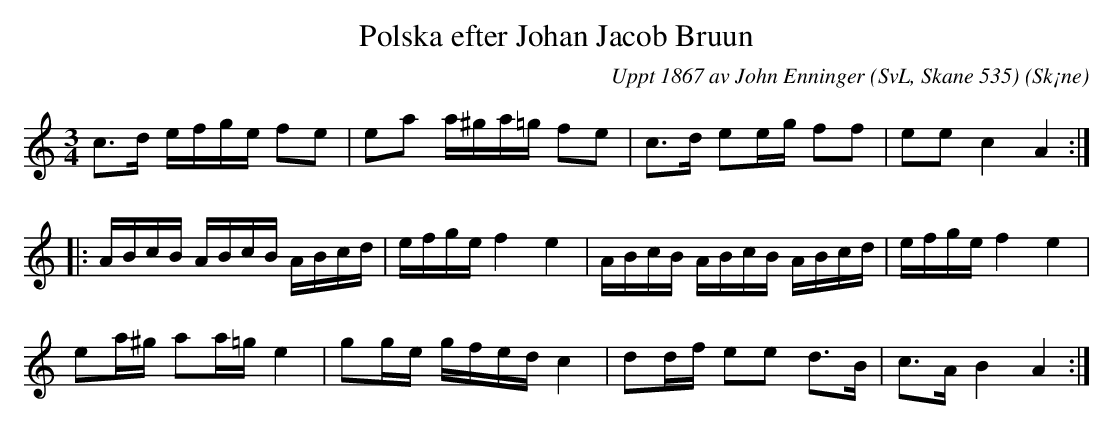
X:1
T:Polska efter Johan Jacob Bruun
C:Uppt 1867 av John Enninger (SvL, Skane 535)
O:Sk¡ne
M:3/4
L:1/8
K:Am
c3/2d/ e/f/g/e/ fe |ea a/^g/a/=g/ fe |c3/2d/ ee/g/ ff |ee c2 A2 ::
A/B/c/B/ A/B/c/B/ A/B/c/d/ |e/f/g/e/ f2 e2 |A/B/c/B/ A/B/c/B/ A/B/c/d/ |e/f/g/e/ f2 e2 |
ea/^g/ aa/=g/ e2 |gg/e/ g/f/e/d/ c2 |dd/f/ ee d3/2B/ |c3/2A/ B2 A2 :|
